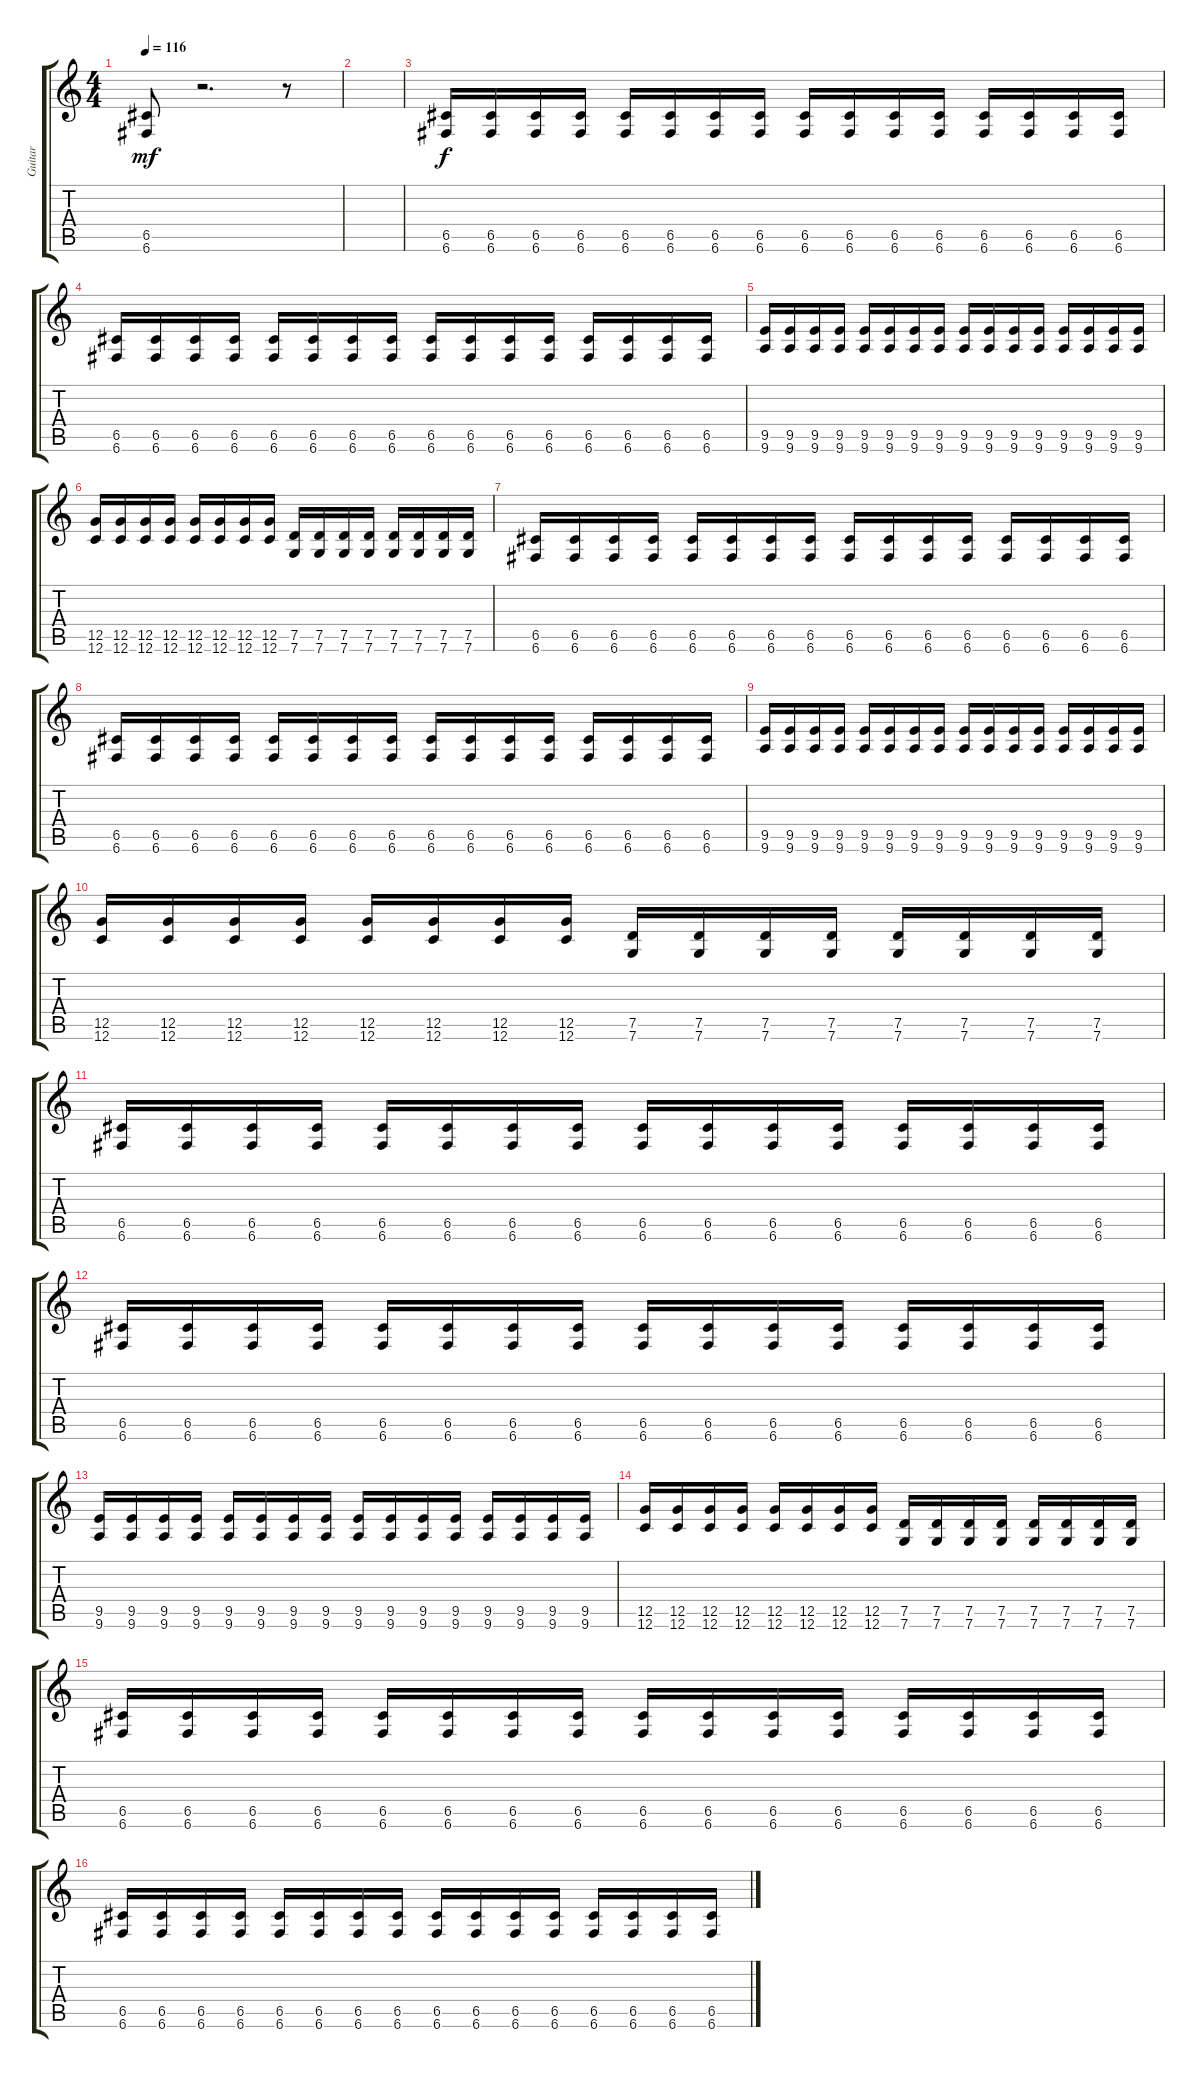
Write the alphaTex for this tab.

\track ("Guitar" "Guitar") {instrument distortionguitar}
\staff {score tabs}
\tuning (D4 A3 F3 C3 G2 C2) {hide}
\ts (4 4)
\tempo 116
\clef g2
\ks c
(6.5 6.6).8{dy mf} r.2{d} r.8 |
|
(6.5 6.6).16{dy f} (6.5 6.6).16 (6.5 6.6).16 (6.5 6.6).16 (6.5 6.6).16 (6.5 6.6).16 (6.5 6.6).16 (6.5 6.6).16 (6.5 6.6).16 (6.5 6.6).16 (6.5 6.6).16 (6.5 6.6).16 (6.5 6.6).16 (6.5 6.6).16 (6.5 6.6).16 (6.5 6.6).16 |
(6.5 6.6).16 (6.5 6.6).16 (6.5 6.6).16 (6.5 6.6).16 (6.5 6.6).16 (6.5 6.6).16 (6.5 6.6).16 (6.5 6.6).16 (6.5 6.6).16 (6.5 6.6).16 (6.5 6.6).16 (6.5 6.6).16 (6.5 6.6).16 (6.5 6.6).16 (6.5 6.6).16 (6.5 6.6).16 |
(9.5 9.6).16 (9.5 9.6).16 (9.5 9.6).16 (9.5 9.6).16 (9.5 9.6).16 (9.5 9.6).16 (9.5 9.6).16 (9.5 9.6).16 (9.5 9.6).16 (9.5 9.6).16 (9.5 9.6).16 (9.5 9.6).16 (9.5 9.6).16 (9.5 9.6).16 (9.5 9.6).16 (9.5 9.6).16 |
(12.5 12.6).16 (12.5 12.6).16 (12.5 12.6).16 (12.5 12.6).16 (12.5 12.6).16 (12.5 12.6).16 (12.5 12.6).16 (12.5 12.6).16 (7.5 7.6).16 (7.5 7.6).16 (7.5 7.6).16 (7.5 7.6).16 (7.5 7.6).16 (7.5 7.6).16 (7.5 7.6).16 (7.5 7.6).16 |
(6.5 6.6).16 (6.5 6.6).16 (6.5 6.6).16 (6.5 6.6).16 (6.5 6.6).16 (6.5 6.6).16 (6.5 6.6).16 (6.5 6.6).16 (6.5 6.6).16 (6.5 6.6).16 (6.5 6.6).16 (6.5 6.6).16 (6.5 6.6).16 (6.5 6.6).16 (6.5 6.6).16 (6.5 6.6).16 |
(6.5 6.6).16 (6.5 6.6).16 (6.5 6.6).16 (6.5 6.6).16 (6.5 6.6).16 (6.5 6.6).16 (6.5 6.6).16 (6.5 6.6).16 (6.5 6.6).16 (6.5 6.6).16 (6.5 6.6).16 (6.5 6.6).16 (6.5 6.6).16 (6.5 6.6).16 (6.5 6.6).16 (6.5 6.6).16 |
(9.5 9.6).16 (9.5 9.6).16 (9.5 9.6).16 (9.5 9.6).16 (9.5 9.6).16 (9.5 9.6).16 (9.5 9.6).16 (9.5 9.6).16 (9.5 9.6).16 (9.5 9.6).16 (9.5 9.6).16 (9.5 9.6).16 (9.5 9.6).16 (9.5 9.6).16 (9.5 9.6).16 (9.5 9.6).16 |
(12.5 12.6).16 (12.5 12.6).16 (12.5 12.6).16 (12.5 12.6).16 (12.5 12.6).16 (12.5 12.6).16 (12.5 12.6).16 (12.5 12.6).16 (7.5 7.6).16 (7.5 7.6).16 (7.5 7.6).16 (7.5 7.6).16 (7.5 7.6).16 (7.5 7.6).16 (7.5 7.6).16 (7.5 7.6).16 |
(6.5 6.6).16 (6.5 6.6).16 (6.5 6.6).16 (6.5 6.6).16 (6.5 6.6).16 (6.5 6.6).16 (6.5 6.6).16 (6.5 6.6).16 (6.5 6.6).16 (6.5 6.6).16 (6.5 6.6).16 (6.5 6.6).16 (6.5 6.6).16 (6.5 6.6).16 (6.5 6.6).16 (6.5 6.6).16 |
(6.5 6.6).16 (6.5 6.6).16 (6.5 6.6).16 (6.5 6.6).16 (6.5 6.6).16 (6.5 6.6).16 (6.5 6.6).16 (6.5 6.6).16 (6.5 6.6).16 (6.5 6.6).16 (6.5 6.6).16 (6.5 6.6).16 (6.5 6.6).16 (6.5 6.6).16 (6.5 6.6).16 (6.5 6.6).16 |
(9.5 9.6).16 (9.5 9.6).16 (9.5 9.6).16 (9.5 9.6).16 (9.5 9.6).16 (9.5 9.6).16 (9.5 9.6).16 (9.5 9.6).16 (9.5 9.6).16 (9.5 9.6).16 (9.5 9.6).16 (9.5 9.6).16 (9.5 9.6).16 (9.5 9.6).16 (9.5 9.6).16 (9.5 9.6).16 |
(12.5 12.6).16 (12.5 12.6).16 (12.5 12.6).16 (12.5 12.6).16 (12.5 12.6).16 (12.5 12.6).16 (12.5 12.6).16 (12.5 12.6).16 (7.5 7.6).16 (7.5 7.6).16 (7.5 7.6).16 (7.5 7.6).16 (7.5 7.6).16 (7.5 7.6).16 (7.5 7.6).16 (7.5 7.6).16 |
(6.5 6.6).16 (6.5 6.6).16 (6.5 6.6).16 (6.5 6.6).16 (6.5 6.6).16 (6.5 6.6).16 (6.5 6.6).16 (6.5 6.6).16 (6.5 6.6).16 (6.5 6.6).16 (6.5 6.6).16 (6.5 6.6).16 (6.5 6.6).16 (6.5 6.6).16 (6.5 6.6).16 (6.5 6.6).16 |
(6.5 6.6).16 (6.5 6.6).16 (6.5 6.6).16 (6.5 6.6).16 (6.5 6.6).16 (6.5 6.6).16 (6.5 6.6).16 (6.5 6.6).16 (6.5 6.6).16 (6.5 6.6).16 (6.5 6.6).16 (6.5 6.6).16 (6.5 6.6).16 (6.5 6.6).16 (6.5 6.6).16 (6.5 6.6).16
